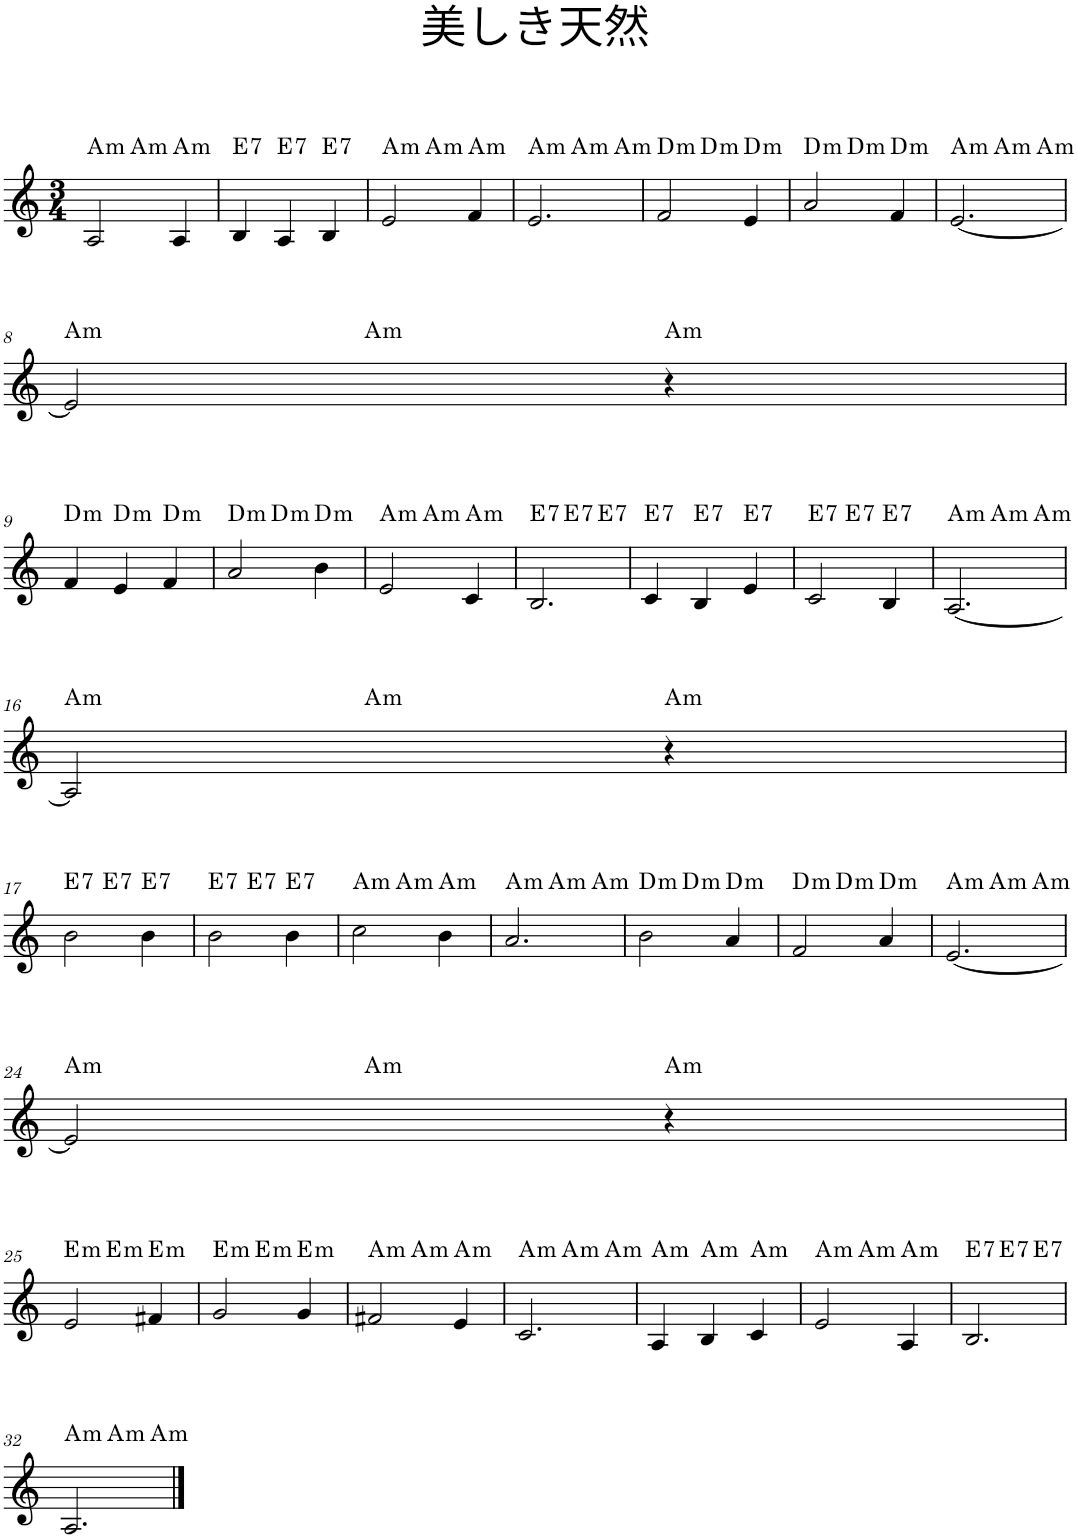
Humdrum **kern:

**kern	**harte
*part1	*part1
*staff1	*
*I"Piano	*
*I'Pno.	*
*clefG2	*
*k[]	*
*M3/4	*
=1	=1
!	!LO:H:kt=m
*^	*
2A/	4ryy	A:min
!	!	!LO:H:kt=m
.	2ryy	A:min
!	!	!LO:H:kt=m
4A/	.	A:min
=2	=2	=2
!	!	!LO:H:kt=7
*v	*v	*
4B/	E:7
!	!LO:H:kt=7
4A/	E:7
!	!LO:H:kt=7
4B/	E:7
=3	=3
!	!LO:H:kt=m
*^	*
2e/	4ryy	A:min
!	!	!LO:H:kt=m
.	2ryy	A:min
!	!	!LO:H:kt=m
4f/	.	A:min
=4	=4	=4
!	!	!LO:H:kt=m
*	*^	*
2.e/	4ryy	2ryy	A:min
!	!	!	!LO:H:kt=m
.	2ryy	.	A:min
!	!	!	!LO:H:kt=m
.	.	4ryy	A:min
=5	=5	=5	=5
!	!	!	!LO:H:kt=m
*	*v	*v	*
2f/	4ryy	D:min
!	!	!LO:H:kt=m
.	2ryy	D:min
!	!	!LO:H:kt=m
4e/	.	D:min
=6	=6	=6
!	!	!LO:H:kt=m
2a/	4ryy	D:min
!	!	!LO:H:kt=m
.	2ryy	D:min
!	!	!LO:H:kt=m
4f/	.	D:min
=7	=7	=7
!	!	!LO:H:kt=m
*	*^	*
[<2.e/	4ryy	2ryy	A:min
!	!	!	!LO:H:kt=m
.	2ryy	.	A:min
!	!	!	!LO:H:kt=m
.	.	4ryy	A:min
!!LO:LB:g=z	!!	!!
=8	=8	=8	=8
!	!	!	!LO:H:kt=m
*	*v	*v	*
2e/]	4ryy	A:min
!	!	!LO:H:kt=m
.	2ryy	A:min
!	!	!LO:H:kt=m
4r	.	A:min
!!LO:LB:g=z	!!
=9	=9	=9
!	!	!LO:H:kt=m
*v	*v	*
4f/	D:min
!	!LO:H:kt=m
4e/	D:min
!	!LO:H:kt=m
4f/	D:min
=10	=10
!	!LO:H:kt=m
*^	*
2a/	4ryy	D:min
!	!	!LO:H:kt=m
.	2ryy	D:min
!	!	!LO:H:kt=m
4b\	.	D:min
=11	=11	=11
!	!	!LO:H:kt=m
2e/	4ryy	A:min
!	!	!LO:H:kt=m
.	2ryy	A:min
!	!	!LO:H:kt=m
4c/	.	A:min
=12	=12	=12
!	!	!LO:H:kt=7
*	*^	*
2.B/	4ryy	2ryy	E:7
!	!	!	!LO:H:kt=7
.	2ryy	.	E:7
!	!	!	!LO:H:kt=7
.	.	4ryy	E:7
=13	=13	=13	=13
!	!	!	!LO:H:kt=7
*v	*v	*v	*
4c/	E:7
!	!LO:H:kt=7
4B/	E:7
!	!LO:H:kt=7
4e/	E:7
=14	=14
!	!LO:H:kt=7
*^	*
2c/	4ryy	E:7
!	!	!LO:H:kt=7
.	2ryy	E:7
!	!	!LO:H:kt=7
4B/	.	E:7
=15	=15	=15
!	!	!LO:H:kt=m
*	*^	*
[<2.A/	4ryy	2ryy	A:min
!	!	!	!LO:H:kt=m
.	2ryy	.	A:min
!	!	!	!LO:H:kt=m
.	.	4ryy	A:min
!!LO:LB:g=z	!!	!!
=16	=16	=16	=16
!	!	!	!LO:H:kt=m
*	*v	*v	*
2A/]	4ryy	A:min
!	!	!LO:H:kt=m
.	2ryy	A:min
!	!	!LO:H:kt=m
4r	.	A:min
!!LO:LB:g=z	!!
=17	=17	=17
!	!	!LO:H:kt=7
2b\	4ryy	E:7
!	!	!LO:H:kt=7
.	2ryy	E:7
!	!	!LO:H:kt=7
4b\	.	E:7
=18	=18	=18
!	!	!LO:H:kt=7
2b\	4ryy	E:7
!	!	!LO:H:kt=7
.	2ryy	E:7
!	!	!LO:H:kt=7
4b\	.	E:7
=19	=19	=19
!	!	!LO:H:kt=m
2cc\	4ryy	A:min
!	!	!LO:H:kt=m
.	2ryy	A:min
!	!	!LO:H:kt=m
4b\	.	A:min
=20	=20	=20
!	!	!LO:H:kt=m
*	*^	*
2.a/	4ryy	2ryy	A:min
!	!	!	!LO:H:kt=m
.	2ryy	.	A:min
!	!	!	!LO:H:kt=m
.	.	4ryy	A:min
=21	=21	=21	=21
!	!	!	!LO:H:kt=m
*	*v	*v	*
2b\	4ryy	D:min
!	!	!LO:H:kt=m
.	2ryy	D:min
!	!	!LO:H:kt=m
4a/	.	D:min
=22	=22	=22
!	!	!LO:H:kt=m
2f/	4ryy	D:min
!	!	!LO:H:kt=m
.	2ryy	D:min
!	!	!LO:H:kt=m
4a/	.	D:min
=23	=23	=23
!	!	!LO:H:kt=m
*	*^	*
[<2.e/	4ryy	2ryy	A:min
!	!	!	!LO:H:kt=m
.	2ryy	.	A:min
!	!	!	!LO:H:kt=m
.	.	4ryy	A:min
!!LO:LB:g=z	!!	!!
=24	=24	=24	=24
!	!	!	!LO:H:kt=m
*	*v	*v	*
2e/]	4ryy	A:min
!	!	!LO:H:kt=m
.	2ryy	A:min
!	!	!LO:H:kt=m
4r	.	A:min
!!LO:LB:g=z	!!
=25	=25	=25
!	!	!LO:H:kt=m
2e/	4ryy	E:min
!	!	!LO:H:kt=m
.	2ryy	E:min
!	!	!LO:H:kt=m
4f#X/	.	E:min
=26	=26	=26
!	!	!LO:H:kt=m
2g/	4ryy	E:min
!	!	!LO:H:kt=m
.	2ryy	E:min
!	!	!LO:H:kt=m
4g/	.	E:min
=27	=27	=27
!	!	!LO:H:kt=m
2f#X/	4ryy	A:min
!	!	!LO:H:kt=m
.	2ryy	A:min
!	!	!LO:H:kt=m
4e/	.	A:min
=28	=28	=28
!	!	!LO:H:kt=m
*	*^	*
2.c/	4ryy	2ryy	A:min
!	!	!	!LO:H:kt=m
.	2ryy	.	A:min
!	!	!	!LO:H:kt=m
.	.	4ryy	A:min
=29	=29	=29	=29
!	!	!	!LO:H:kt=m
*v	*v	*v	*
4A/	A:min
!	!LO:H:kt=m
4B/	A:min
!	!LO:H:kt=m
4c/	A:min
=30	=30
!	!LO:H:kt=m
*^	*
2e/	4ryy	A:min
!	!	!LO:H:kt=m
.	2ryy	A:min
!	!	!LO:H:kt=m
4A/	.	A:min
=31	=31	=31
!	!	!LO:H:kt=7
*	*^	*
2.B/	4ryy	2ryy	E:7
!	!	!	!LO:H:kt=7
.	2ryy	.	E:7
!	!	!	!LO:H:kt=7
.	.	4ryy	E:7
!!LO:LB:g=z	!!	!!
=32	=32	=32	=32
!	!	!	!LO:H:kt=m
2.A/	4ryy	2ryy	A:min
!	!	!	!LO:H:kt=m
.	2ryy	.	A:min
!	!	!	!LO:H:kt=m
.	.	4ryy	A:min
*v	*v	*v	*
==	==
*-	*-
